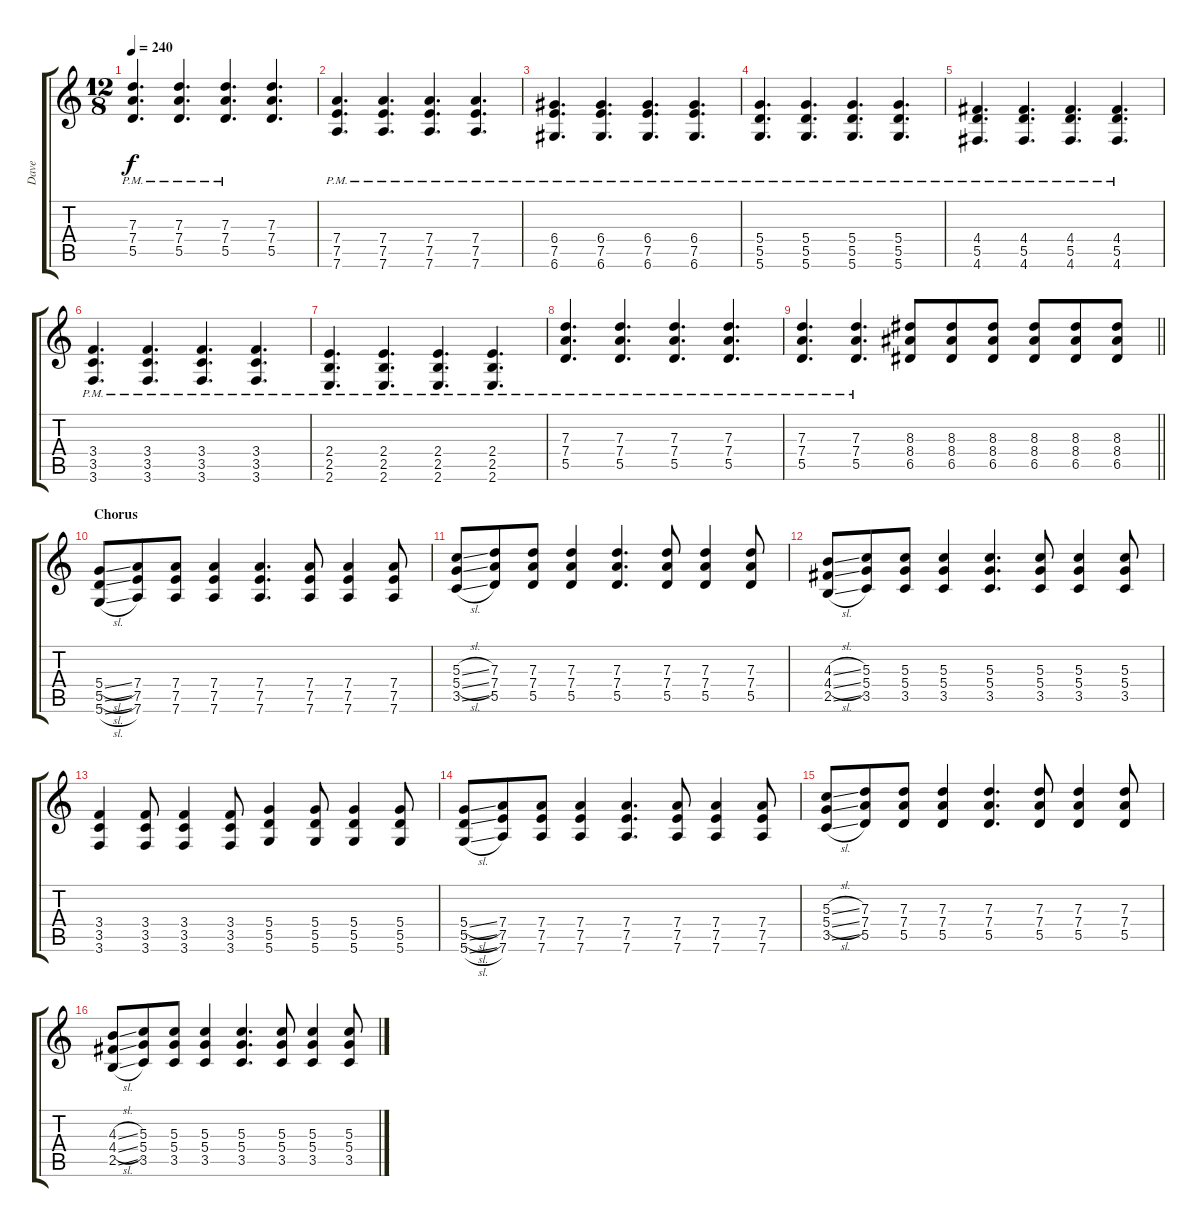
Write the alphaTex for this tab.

\track ("Dave" "Dave") {instrument overdrivenguitar}
\staff {score tabs}
\tuning (E4 B3 G3 D3 A2 D2) {hide}
\ts (12 8)
\tempo 240
\clef g2
\ks c
(7.3{pm} 7.4{pm} 5.5{pm}).4{d dy f} (7.3{pm} 7.4{pm} 5.5{pm}).4{d} (7.3{pm} 7.4{pm} 5.5{pm}).4{d} (7.3 7.4 5.5).4{d} |
(7.4{pm} 7.5{pm} 7.6{pm}).4{d} (7.4{pm} 7.5{pm} 7.6{pm}).4{d} (7.4{pm} 7.5{pm} 7.6{pm}).4{d} (7.4{pm} 7.5{pm} 7.6{pm}).4{d} |
(6.4{pm} 7.5{pm} 6.6{pm}).4{d} (6.4{pm} 7.5{pm} 6.6{pm}).4{d} (6.4{pm} 7.5{pm} 6.6{pm}).4{d} (6.4{pm} 7.5{pm} 6.6{pm}).4{d} |
(5.4{pm} 5.5{pm} 5.6{pm}).4{d} (5.4{pm} 5.5{pm} 5.6{pm}).4{d} (5.4{pm} 5.5{pm} 5.6{pm}).4{d} (5.4{pm} 5.5{pm} 5.6{pm}).4{d} |
(4.4{pm} 5.5{pm} 4.6{pm}).4{d} (4.4{pm} 5.5{pm} 4.6{pm}).4{d} (4.4{pm} 5.5{pm} 4.6{pm}).4{d} (4.4{pm} 5.5{pm} 4.6{pm}).4{d} |
(3.4{pm} 3.5{pm} 3.6{pm}).4{d} (3.4{pm} 3.5{pm} 3.6{pm}).4{d} (3.4{pm} 3.5{pm} 3.6{pm}).4{d} (3.4{pm} 3.5{pm} 3.6{pm}).4{d} |
(2.4{pm} 2.5{pm} 2.6{pm}).4{d} (2.4{pm} 2.5{pm} 2.6{pm}).4{d} (2.4{pm} 2.5{pm} 2.6{pm}).4{d} (2.4{pm} 2.5{pm} 2.6{pm}).4{d} |
(7.3{pm} 7.4{pm} 5.5{pm}).4{d} (7.3{pm} 7.4{pm} 5.5{pm}).4{d} (7.3{pm} 7.4{pm} 5.5{pm}).4{d} (7.3{pm} 7.4{pm} 5.5{pm}).4{d} |
\barLineRight lightlight
(7.3{pm} 7.4{pm} 5.5{pm}).4{d} (7.3{pm} 7.4{pm} 5.5{pm}).4{d} (8.3 8.4 6.5).8 (8.3 8.4 6.5).8 (8.3 8.4 6.5).8 (8.3 8.4 6.5).8 (8.3 8.4 6.5).8 (8.3 8.4 6.5).8 |
\section ("" "Chorus")
(5.4{sl} 5.5{sl} 5.6{sl}).8 (7.4 7.5 7.6).8 (7.4 7.5 7.6).8 (7.4 7.5 7.6).4 (7.4 7.5 7.6).4{d} (7.4 7.5 7.6).8 (7.4 7.5 7.6).4 (7.4 7.5 7.6).8 |
(5.3{sl} 5.4{sl} 3.5{sl}).8 (7.3 7.4 5.5).8 (7.3 7.4 5.5).8 (7.3 7.4 5.5).4 (7.3 7.4 5.5).4{d} (7.3 7.4 5.5).8 (7.3 7.4 5.5).4 (7.3 7.4 5.5).8 |
(4.3{sl} 4.4{sl} 2.5{sl}).8 (5.3 5.4 3.5).8 (5.3 5.4 3.5).8 (5.3 5.4 3.5).4 (5.3 5.4 3.5).4{d} (5.3 5.4 3.5).8 (5.3 5.4 3.5).4 (5.3 5.4 3.5).8 |
(3.4 3.5 3.6).4 (3.4 3.5 3.6).8 (3.4 3.5 3.6).4 (3.4 3.5 3.6).8 (5.4 5.5 5.6).4 (5.4 5.5 5.6).8 (5.4 5.5 5.6).4 (5.4 5.5 5.6).8 |
(5.4{sl} 5.5{sl} 5.6{sl}).8 (7.4 7.5 7.6).8 (7.4 7.5 7.6).8 (7.4 7.5 7.6).4 (7.4 7.5 7.6).4{d} (7.4 7.5 7.6).8 (7.4 7.5 7.6).4 (7.4 7.5 7.6).8 |
(5.3{sl} 5.4{sl} 3.5{sl}).8 (7.3 7.4 5.5).8 (7.3 7.4 5.5).8 (7.3 7.4 5.5).4 (7.3 7.4 5.5).4{d} (7.3 7.4 5.5).8 (7.3 7.4 5.5).4 (7.3 7.4 5.5).8 |
(4.3{sl} 4.4{sl} 2.5{sl}).8 (5.3 5.4 3.5).8 (5.3 5.4 3.5).8 (5.3 5.4 3.5).4 (5.3 5.4 3.5).4{d} (5.3 5.4 3.5).8 (5.3 5.4 3.5).4 (5.3 5.4 3.5).8
